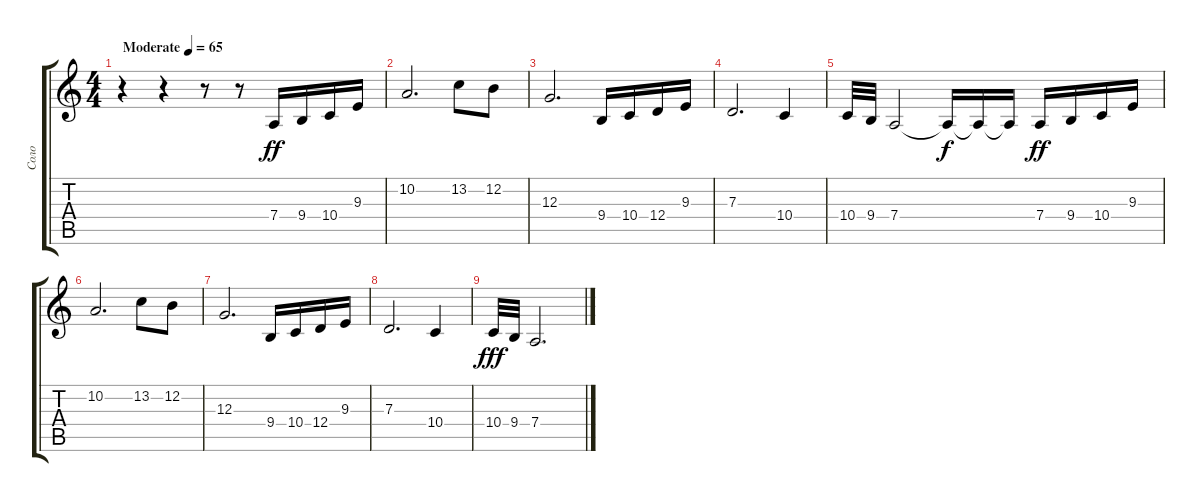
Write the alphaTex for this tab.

\track ("Соло" "Соло") {instrument trumpet}
\staff {score tabs}
\tuning (E4 B3 G3 D3 A2 E2) {hide}
\ts (4 4)
\tempo (65 "Moderate")
\clef g2
\ks c
r.4{dy ff instrument trumpet} r.4 r.8 r.8 7.4.16 9.4.16 10.4.16 9.3.16 |
10.2.2{d} 13.2.8 12.2.8 |
12.3.2{d} 9.4.16 10.4.16 12.4.16 9.3.16 |
7.3.2{d} 10.4.4 |
10.4.32 9.4.32 7.4.2 7.4{t}.16{dy f} 7.4{t}.16 7.4{t}.16 7.4.16{dy ff} 9.4.16 10.4.16 9.3.16 |
10.2.2{d} 13.2.8 12.2.8 |
12.3.2{d} 9.4.16 10.4.16 12.4.16 9.3.16 |
7.3.2{d} 10.4.4 |
10.4.32{dy fff} 9.4.32 7.4.2{d}
